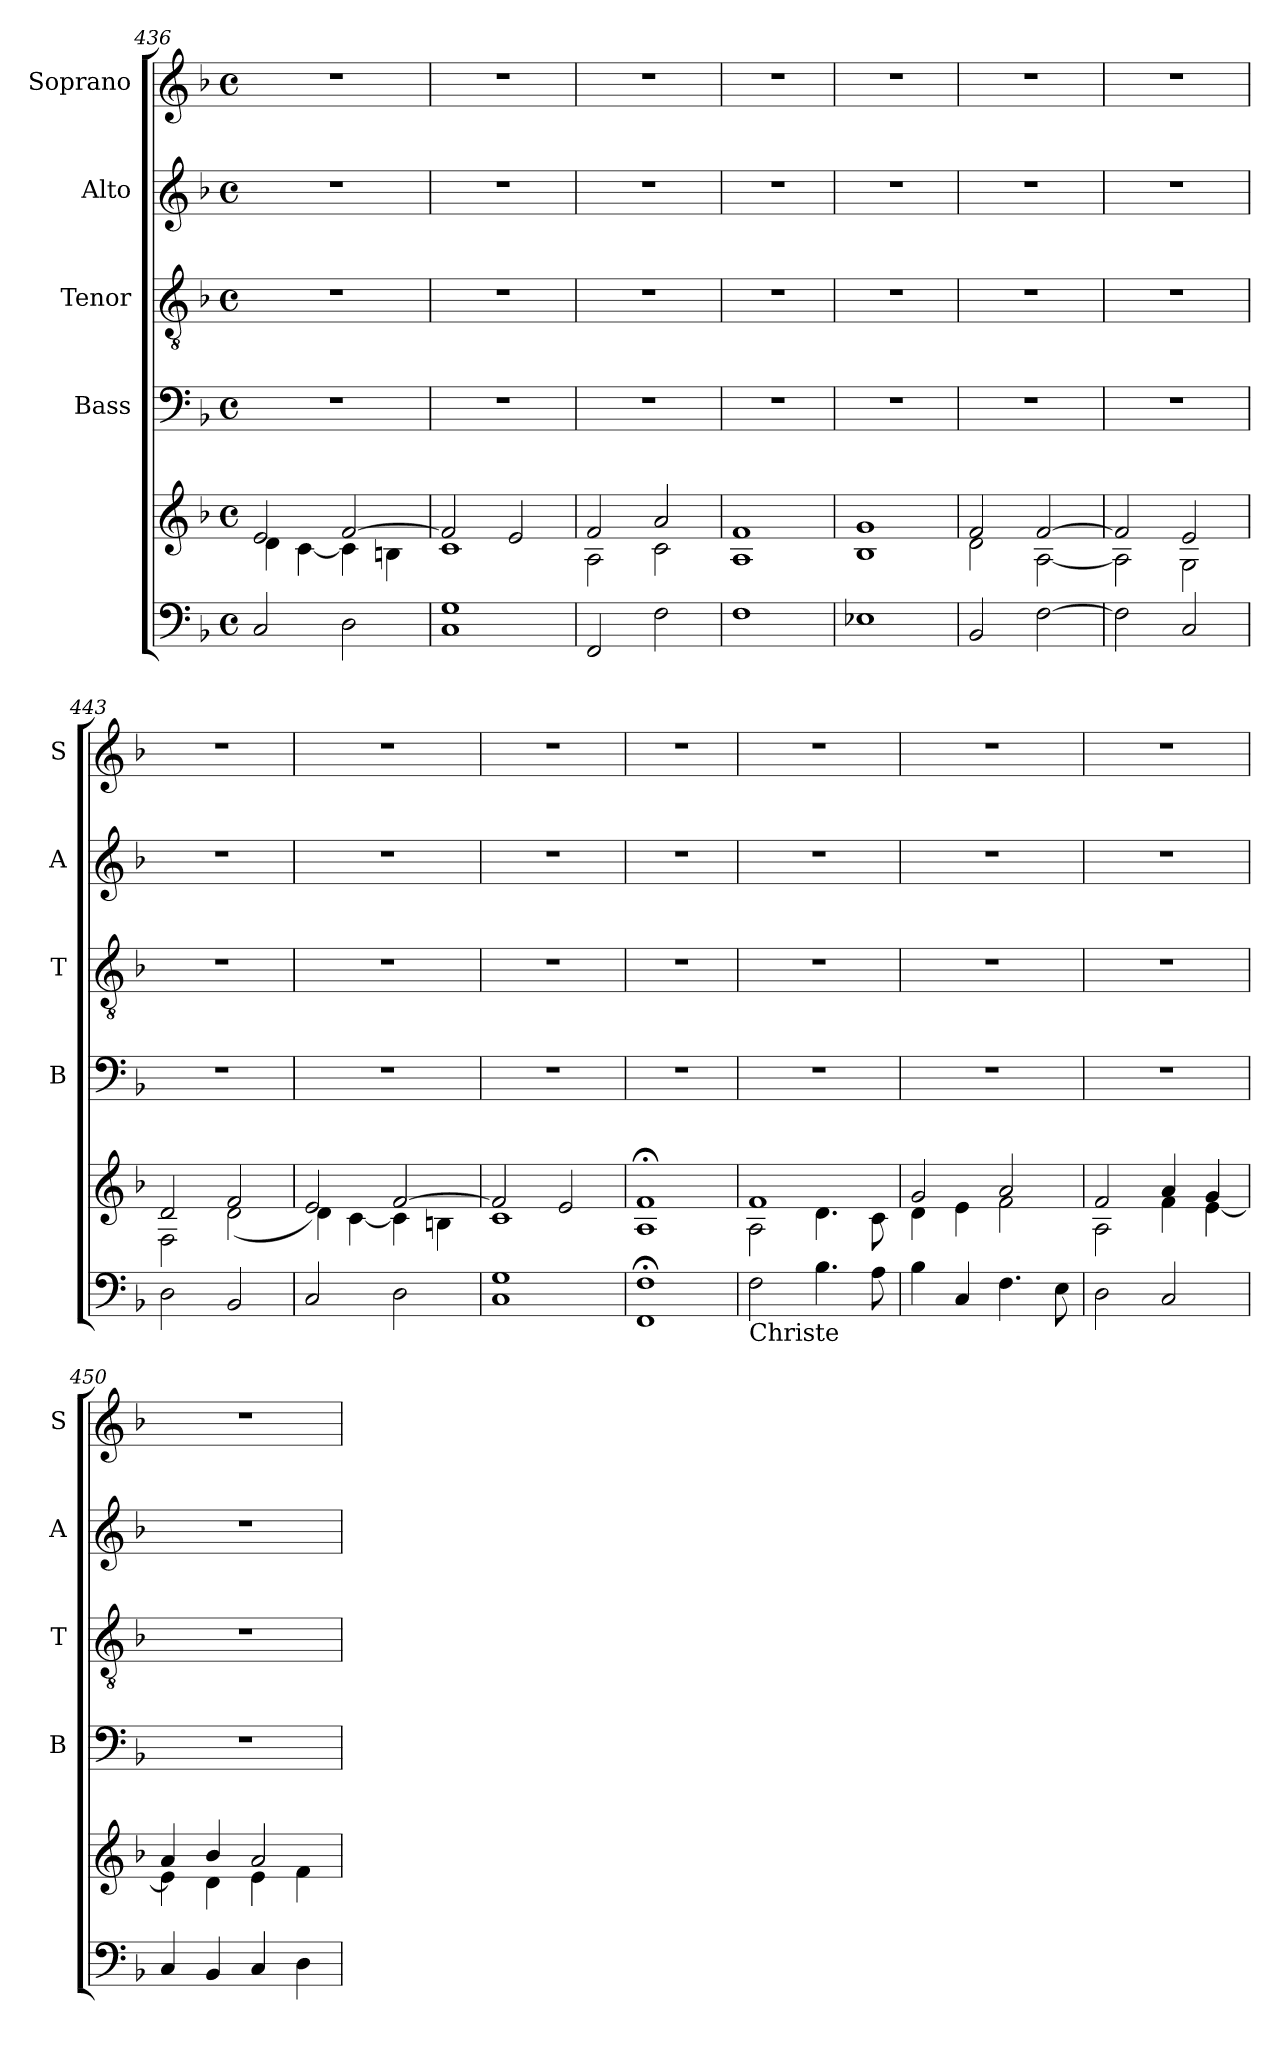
**kern	**kern	**kern	**kern	**kern	**kern
*part6	*part5	*part4	*part3	*part2	*part1
*staff6	*staff5	*staff4	*staff3	*staff2	*staff1
*	*	*I"Bass	*I"Tenor	*I"Alto	*I"Soprano
*	*	*I'B	*I'T	*I'A	*I'S
*clefF4	*clefG2	*clefF4	*clefGv2	*clefG2	*clefG2
*k[b-]	*k[b-]	*k[b-]	*k[b-]	*k[b-]	*k[b-]
*F:	*F:	*F:	*F:	*F:	*F:
*M4/4	*M4/4	*M4/4	*M4/4	*M4/4	*M4/4
*met(c)	*met(c)	*met(c)	*met(c)	*met(c)	*met(c)
=436	=436	=436	=436	=436	=436
*	*^	*	*	*	*
2C/	2e/	4d\	1r	1r	1r	1r
.	.	[<4c\	.	.	.	.
2D\	[>2f/	4c\]	.	.	.	.
.	.	4Bn\	.	.	.	.
=437	=437	=437	=437	=437	=437	=437
1C 1G	2f/]	1c	1r	1r	1r	1r
.	2e/	.	.	.	.	.
=438	=438	=438	=438	=438	=438	=438
2FF/	2f/	2A\	1r	1r	1r	1r
2F\	2a/	2c\	.	.	.	.
*	*v	*v	*	*	*	*
=439	=439	=439	=439	=439	=439
1F	1A 1f	1r	1r	1r	1r
=440	=440	=440	=440	=440	=440
1E-X	1B- 1g	1r	1r	1r	1r
!!LO:LB:g=z
=441	=441	=441	=441	=441	=441
*	*^	*	*	*	*
2BB-/	2f/	2d\	1r	1r	1r	1r
[>2F\	[>2f/	[<2A\	.	.	.	.
=442	=442	=442	=442	=442	=442	=442
2F\]	2f/]	2A\]	1r	1r	1r	1r
2C/	2e/	2G\	.	.	.	.
=443	=443	=443	=443	=443	=443	=443
2D\	2d/	2F\	1r	1r	1r	1r
2BB-/	2f/	(<2d\	.	.	.	.
=444	=444	=444	=444	=444	=444	=444
2C/	2e/)	4d\	1r	1r	1r	1r
.	.	[<4c\	.	.	.	.
2D\	[>2f/	4c\]	.	.	.	.
.	.	4Bn\	.	.	.	.
=445	=445	=445	=445	=445	=445	=445
1C 1G	2f/]	1c	1r	1r	1r	1r
.	2e/	.	.	.	.	.
*	*v	*v	*	*	*	*
=446	=446	=446	=446	=446	=446
1FF; 1F;	1A; 1f;	1r	1r	1r	1r
!!LO:LB:g=z
=447	=447	=447	=447	=447	=447
*	*^	*	*	*	*
!LO:TX:b:t=Christe	!	!	!	!	!	!
2F\	1f	2A\	1r	1r	1r	1r
4.B-\	.	4.d\	.	.	.	.
8A\	.	8c\	.	.	.	.
=448	=448	=448	=448	=448	=448	=448
4B-\	2g/	4d\	1r	1r	1r	1r
4C/	.	4e\	.	.	.	.
4.F\	2a/	2f\	.	.	.	.
8E\	.	.	.	.	.	.
=449	=449	=449	=449	=449	=449	=449
2D\	2f/	2A\	1r	1r	1r	1r
2C/	4a/	4f\	.	.	.	.
.	4g/	[<4e\	.	.	.	.
=450	=450	=450	=450	=450	=450	=450
4C/	4a/	4e\]	1r	1r	1r	1r
4BB-/	4b-/	4d\	.	.	.	.
4C/	2a/	4e\	.	.	.	.
4D\	.	4f\	.	.	.	.
*	*v	*v	*	*	*	*
=	=	=	=	=	=
*-	*-	*-	*-	*-	*-
